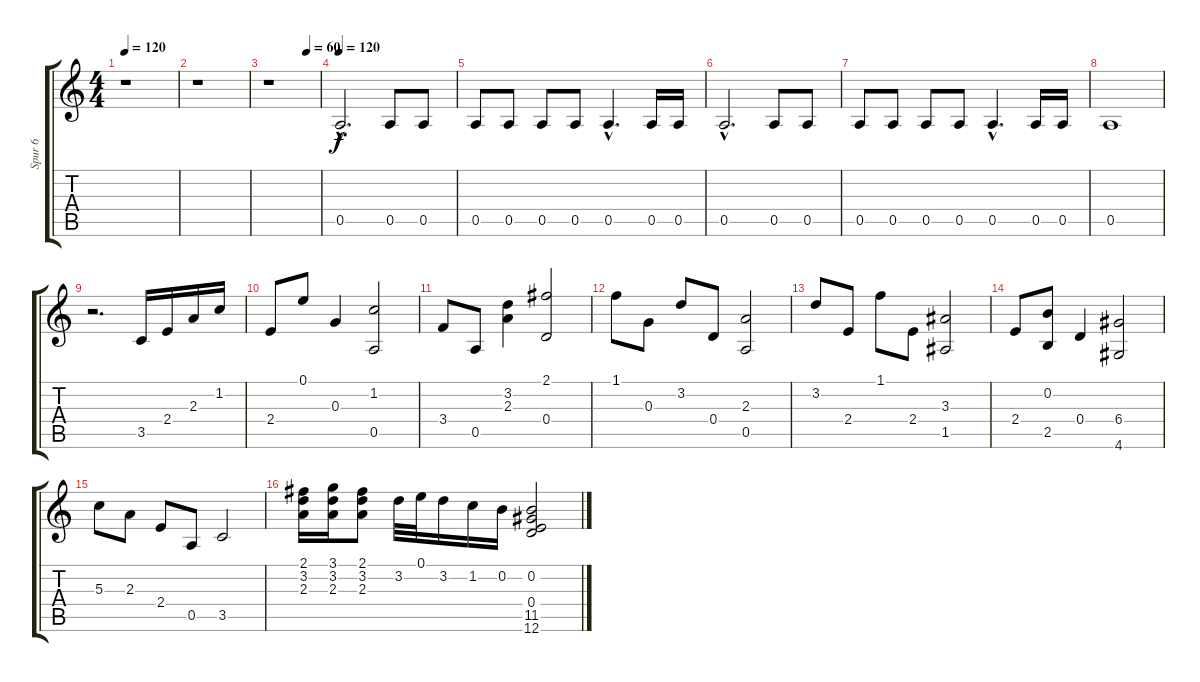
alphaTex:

\track ("Spur 6" "Spur 6") {instrument electricguitarclean}
\staff {score tabs}
\tuning (E4 B3 G3 D3 A2 E2) {hide}
\ts (4 4)
\tempo 120
\clef g2
\ks c
r.1{dy f} |
r.1 |
\tempo (60 0.75)
r.1 |
\tempo 120
0.5{hac}.2{d} 0.5.8 0.5.8 |
0.5.8 0.5.8 0.5.8 0.5.8 0.5{hac}.4{d} 0.5.16 0.5.16 |
0.5{hac}.2{d} 0.5.8 0.5.8 |
0.5.8 0.5.8 0.5.8 0.5.8 0.5{hac}.4{d} 0.5.16 0.5.16 |
0.5.1 |
r.2{d} 3.5.16 2.4.16 2.3.16 1.2.16 |
2.4.8 0.1.8 0.3.4 (1.2 0.5).2 |
3.4.8 0.5.8 (3.2 2.3).4 (2.1 0.4).2 |
1.1.8 0.3.8 3.2.8 0.4.8 (2.3 0.5).2 |
3.2.8 2.4.8 1.1.8 2.4.8 (3.3 1.5).2 |
2.4.8 (0.2 2.5).8 0.4.4 (6.4 4.6).2 |
5.3.8 2.3.8 2.4.8 0.5.8 3.5.2 |
(2.1 3.2 2.3).16 (3.1 3.2 2.3).16 (2.1 3.2 2.3).8 3.2.32 0.1.32 3.2.16 1.2.16 0.2.16 (0.2 0.4 11.5 12.6).2
